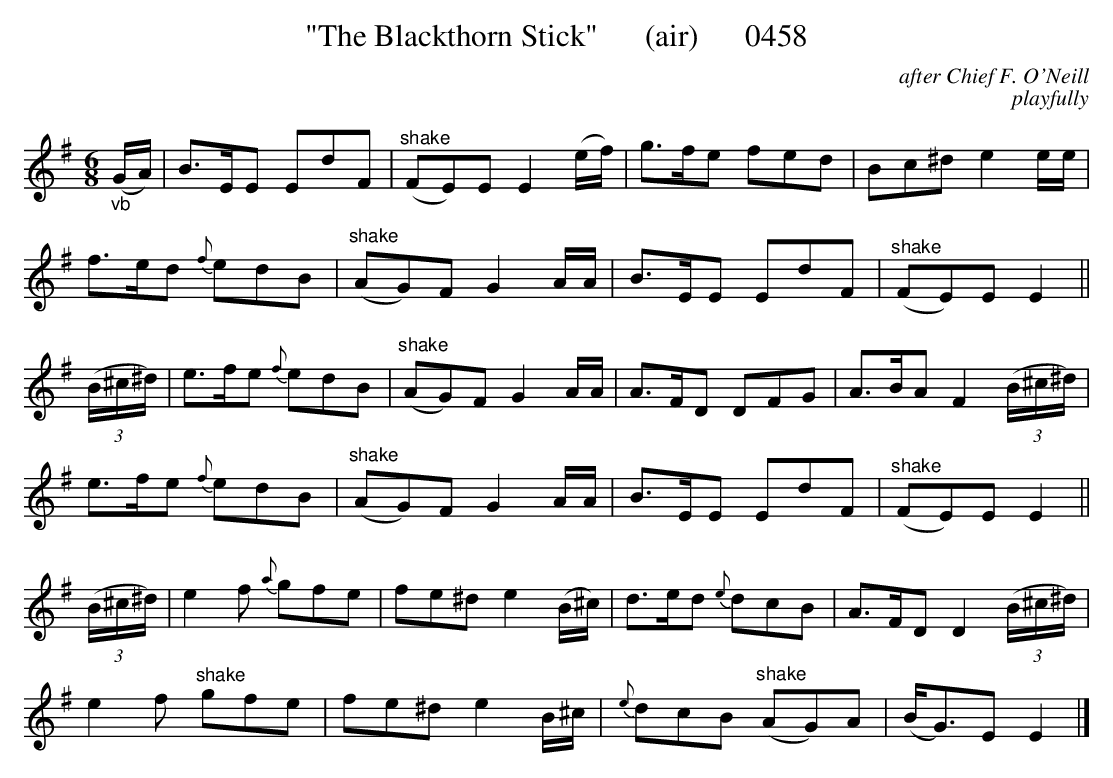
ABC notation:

X:1
T:"The Blackthorn Stick"      (air)      0458
C:after Chief F. O'Neill
C:playfully
M:6/8
L:1/8
K:G
"_vb"(G/2A/2)|B3/2E/2E EdF|"^shake"(FE)E E2(e/2f/2)|g3/2f/2e fed|Bc^d e2e/2e/2|
f3/2e/2d {f}edB|"^shake"(AG)F G2A/2A/2|B3/2E/2E EdF|"^shake"(FE)E E2||
(3(B/2^c/2^d/2)|e3/2f/2e {f}edB|"^shake"(AG)F G2A/2A/2|A3/2F/2D DFG|A3/2B/2A F2 (3(B/2^c/2^d/2)|
e3/2f/2e {f}edB|"^shake"(AG)F G2A/2A/2|B3/2E/2E EdF|"^shake"(FE)E E2||
(3(B/2^c/2^d/2)|e2f {a}gfe|fe^d e2(B/2^c/2)|d3/2e/2d {e}dcB|A3/2F/2D D2 (3(B/2^c/2^d/2)|
e2f "^shake"gfe|fe^d e2B/2^c/2|{e}dcB "^shake"(AG)A|(B/2G3/2)E E2|]
